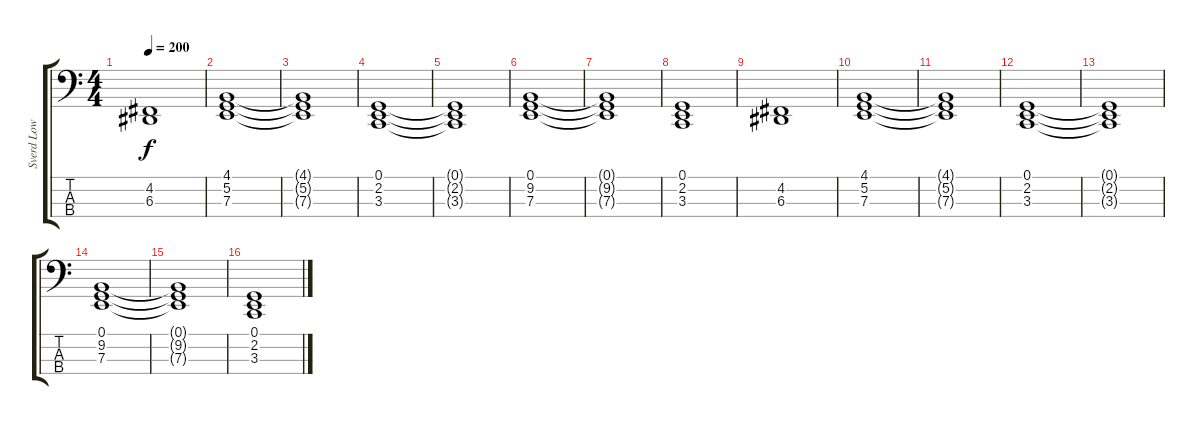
\track ("Sverd Low Strings" "Sverd Low ") {instrument stringensemble1}
\staff {score tabs}
\tuning (G2 D2 A1 C1) {hide}
\ts (4 4)
\tempo 200
\clef f4
\ks c
(4.2 6.3).1{dy f} |
(4.1 5.2 7.3).1 |
(4.1{t} 5.2{t} 7.3{t}).1 |
(0.1 2.2 3.3).1 |
(0.1{t} 2.2{t} 3.3{t}).1 |
(0.1 9.2 7.3).1 |
(0.1{t} 9.2{t} 7.3{t}).1 |
(0.1 2.2 3.3).1 |
(4.2 6.3).1 |
(4.1 5.2 7.3).1 |
(4.1{t} 5.2{t} 7.3{t}).1 |
(0.1 2.2 3.3).1 |
(0.1{t} 2.2{t} 3.3{t}).1 |
(0.1 9.2 7.3).1 |
(0.1{t} 9.2{t} 7.3{t}).1 |
(0.1 2.2 3.3).1
